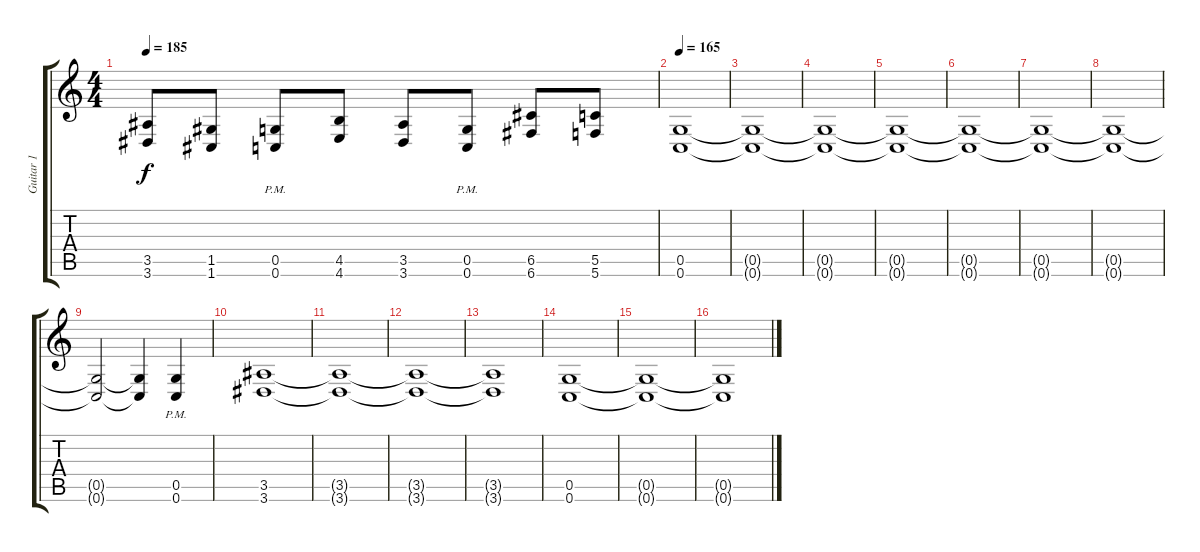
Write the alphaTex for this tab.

\track ("Guitar 1" "Guitar 1") {instrument distortionguitar}
\staff {score tabs}
\tuning (D4 A3 F3 C3 G2 C2) {hide}
\ts (4 4)
\tempo 185
\clef g2
\ks c
(3.5 3.6).8{dy f} (1.5 1.6).8 (0.5{pm} 0.6{pm}).8 (4.5 4.6).8 (3.5 3.6).8 (0.5{pm} 0.6{pm}).8 (6.5 6.6).8 (5.5 5.6).8 |
\tempo 165
(0.5 0.6).1 |
(0.5{t} 0.6{t}).1 |
(0.5{t} 0.6{t}).1 |
(0.5{t} 0.6{t}).1 |
(0.5{t} 0.6{t}).1 |
(0.5{t} 0.6{t}).1 |
(0.5{t} 0.6{t}).1 |
(0.5{t} 0.6{t}).2 (0.5{t} 0.6{t}).4 (0.5{pm} 0.6{pm}).4 |
(3.5 3.6).1 |
(3.5{t} 3.6{t}).1 |
(3.5{t} 3.6{t}).1 |
(3.5{t} 3.6{t}).1 |
(0.5 0.6).1 |
(0.5{t} 0.6{t}).1 |
(0.5{t} 0.6{t}).1
